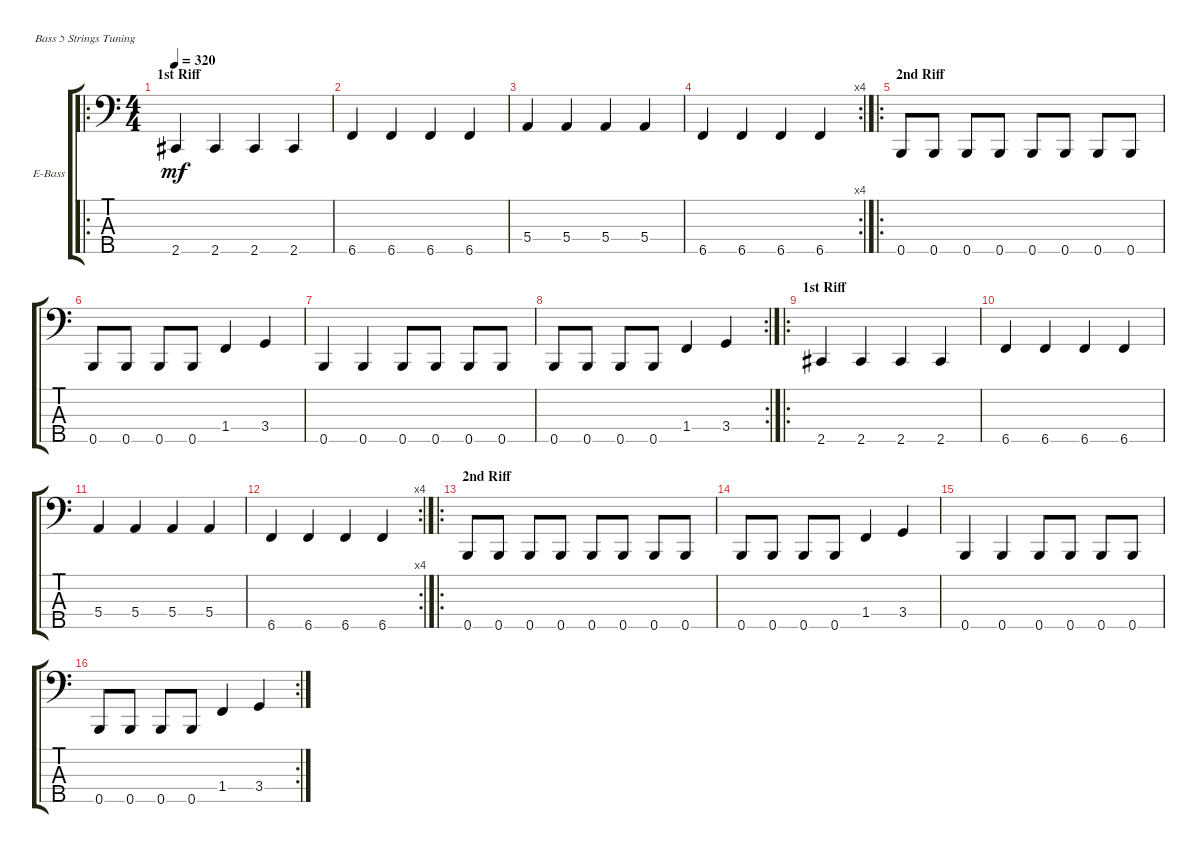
\defaultSystemsLayout 4
\bracketExtendMode groupsimilarinstruments
\firstSystemTrackNameOrientation horizontal
\otherSystemsTrackNameOrientation horizontal
\track ("Electric Bass" "E-Bass") {instrument electricbassfinger}
\staff {score tabs}
\tuning (G2 D2 A1 E1 B0)
\ro
\ts (4 4)
\section ("" "1st Riff")
\tempo 320
\clef f4
\ks c
2.5.4{dy mf instrument electricbassfinger} 2.5.4 2.5.4 2.5.4 |
6.5.4 6.5.4 6.5.4 6.5.4 |
5.4.4 5.4.4 5.4.4 5.4.4 |
\rc 4
6.5.4 6.5.4 6.5.4 6.5.4 |
\ro
\section ("" "2nd Riff")
0.5.8 0.5.8 0.5.8 0.5.8 0.5.8 0.5.8 0.5.8 0.5.8 |
0.5.8 0.5.8 0.5.8 0.5.8 1.4.4 3.4.4 |
0.5.4 0.5.4 0.5.8 0.5.8 0.5.8 0.5.8 |
\rc 2
0.5.8 0.5.8 0.5.8 0.5.8 1.4.4 3.4.4 |
\ro
\section ("" "1st Riff")
2.5.4 2.5.4 2.5.4 2.5.4 |
6.5.4 6.5.4 6.5.4 6.5.4 |
5.4.4 5.4.4 5.4.4 5.4.4 |
\rc 4
6.5.4 6.5.4 6.5.4 6.5.4 |
\ro
\section ("" "2nd Riff")
0.5.8 0.5.8 0.5.8 0.5.8 0.5.8 0.5.8 0.5.8 0.5.8 |
0.5.8 0.5.8 0.5.8 0.5.8 1.4.4 3.4.4 |
0.5.4 0.5.4 0.5.8 0.5.8 0.5.8 0.5.8 |
\rc 2
0.5.8 0.5.8 0.5.8 0.5.8 1.4.4 3.4.4
